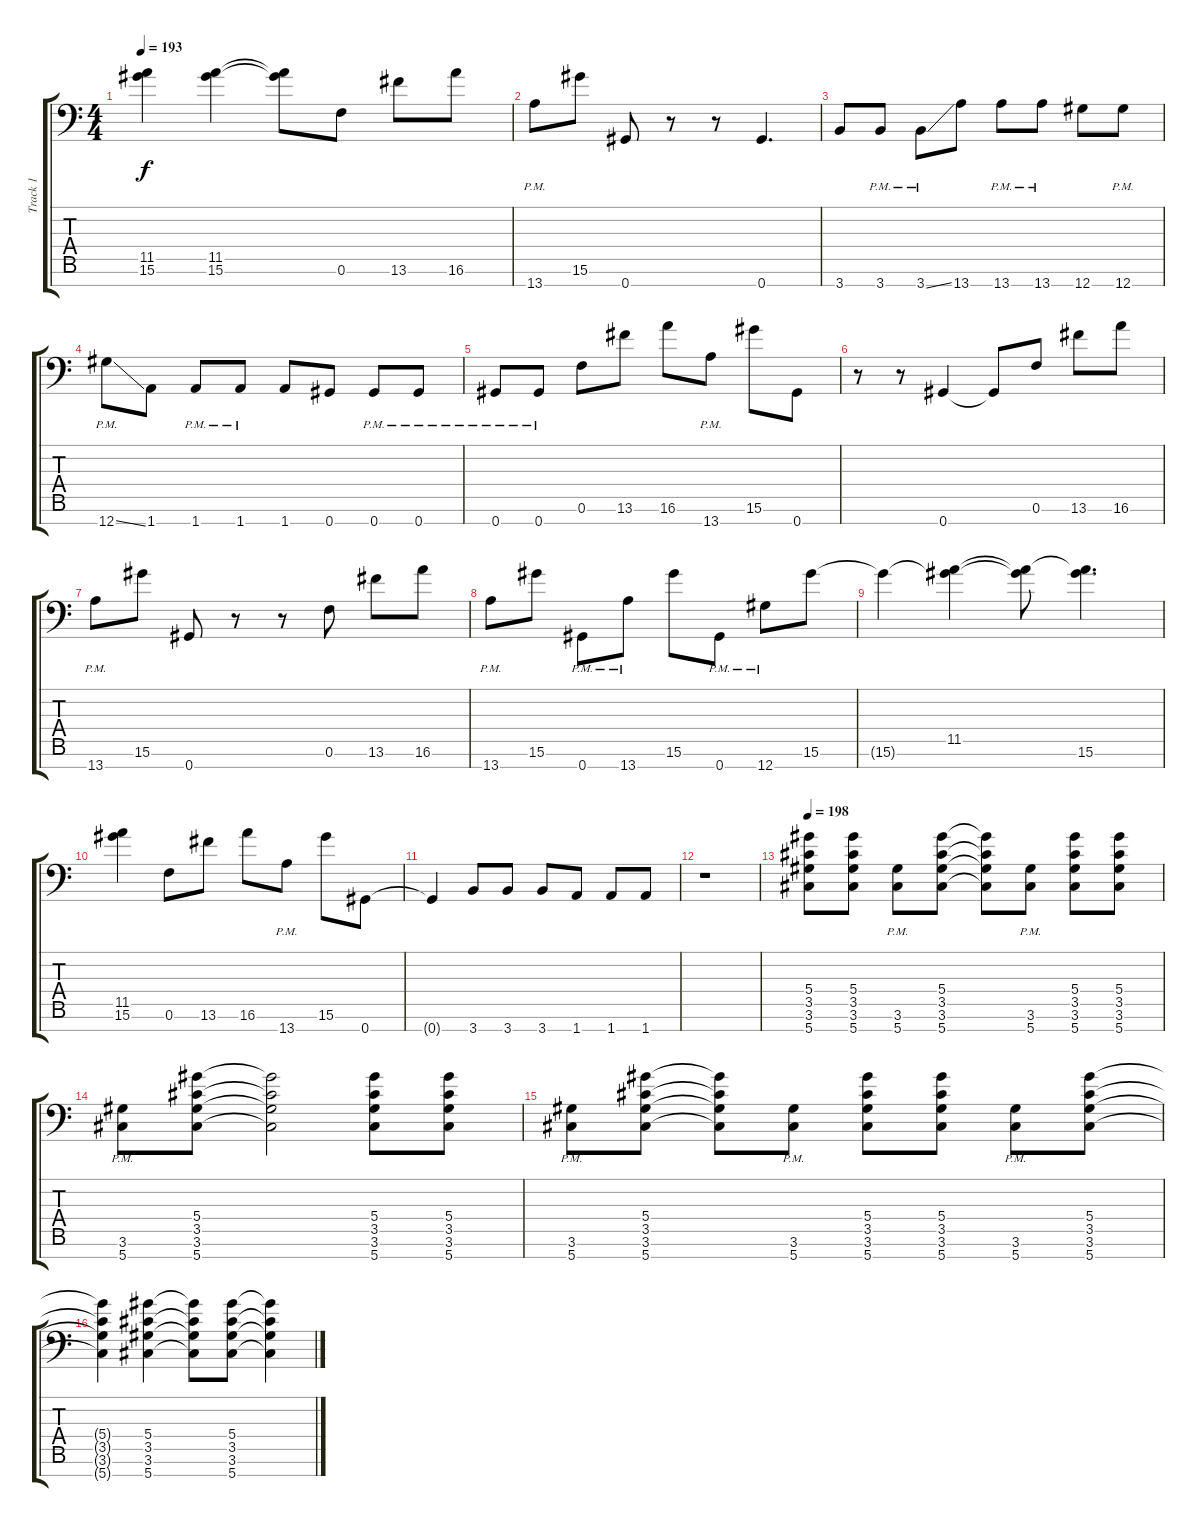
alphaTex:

\track ("Track 1" "Track 1") {instrument distortionguitar}
\staff {score tabs}
\tuning (Eb4 Bb3 F3 Eb3 Bb2 F2 Ab1) {hide}
\ts (4 4)
\tempo 193
\clef f4
\ks c
(11.5{t} 15.6{t}).4{dy f} (11.5 15.6).4 (11.5{t} 15.6{t}).8 0.6.8 13.6.8 16.6.8 |
13.7{pm}.8 15.6.8 0.7.8 r.8 r.8 0.7.4{d} |
3.7.8 3.7{pm}.8 3.7{ss pm}.8 13.7.8 13.7{pm}.8 13.7{pm}.8 12.7.8 12.7{pm}.8 |
12.7{ss pm}.8 1.7.8 1.7{pm}.8 1.7{pm}.8 1.7.8 0.7.8 0.7{pm}.8 0.7{pm}.8 |
0.7{pm}.8 0.7{pm}.8 0.6.8 13.6.8 16.6.8 13.7{pm}.8 15.6.8 0.7.8 |
r.8 r.8 0.7.4 0.7{t}.8 0.6.8 13.6.8 16.6.8 |
13.7{pm}.8 15.6.8 0.7.8 r.8 r.8 0.6.8 13.6.8 16.6.8 |
13.7{pm}.8 15.6.8 0.7{pm}.8 13.7{pm}.8 15.6.8 0.7{pm}.8 12.7{pm}.8 15.6.8 |
15.6{t}.4 (11.5 15.6{t}).4 (11.5{t} 15.6{t}).8 (11.5{t} 15.6).4{d} |
(11.5 15.6).4 0.6.8 13.6.8 16.6.8 13.7{pm}.8 15.6.8 0.7.8 |
0.7{t}.4 3.7.8 3.7.8 3.7.8 1.7.8 1.7.8 1.7.8 |
r.1 |
\tempo 198
(5.4 3.5 3.6 5.7).8 (5.4 3.5 3.6 5.7).8 (3.6{pm} 5.7{pm}).8 (5.4 3.5 3.6 5.7).8 (5.4{t} 3.5{t} 3.6{t} 5.7{t}).8 (3.6{pm} 5.7{pm}).8 (5.4 3.5 3.6 5.7).8 (5.4 3.5 3.6 5.7).8 |
(3.6{pm} 5.7{pm}).8 (5.4 3.5 3.6 5.7).8 (5.4{t} 3.5{t} 3.6{t} 5.7{t}).2 (5.4 3.5 3.6 5.7).8 (5.4 3.5 3.6 5.7).8 |
(3.6{pm} 5.7{pm}).8 (5.4 3.5 3.6 5.7).8 (5.4{t} 3.5{t} 3.6{t} 5.7{t}).8 (3.6{pm} 5.7{pm}).8 (5.4 3.5 3.6 5.7).8 (5.4 3.5 3.6 5.7).8 (3.6{pm} 5.7{pm}).8 (5.4 3.5 3.6 5.7).8 |
(5.4{t} 3.5{t} 3.6{t} 5.7{t}).4 (5.4 3.5 3.6 5.7).4 (5.4{t} 3.5{t} 3.6{t} 5.7{t}).8 (5.4 3.5 3.6 5.7).8 (5.4{t} 3.5{t} 3.6{t} 5.7{t}).4
